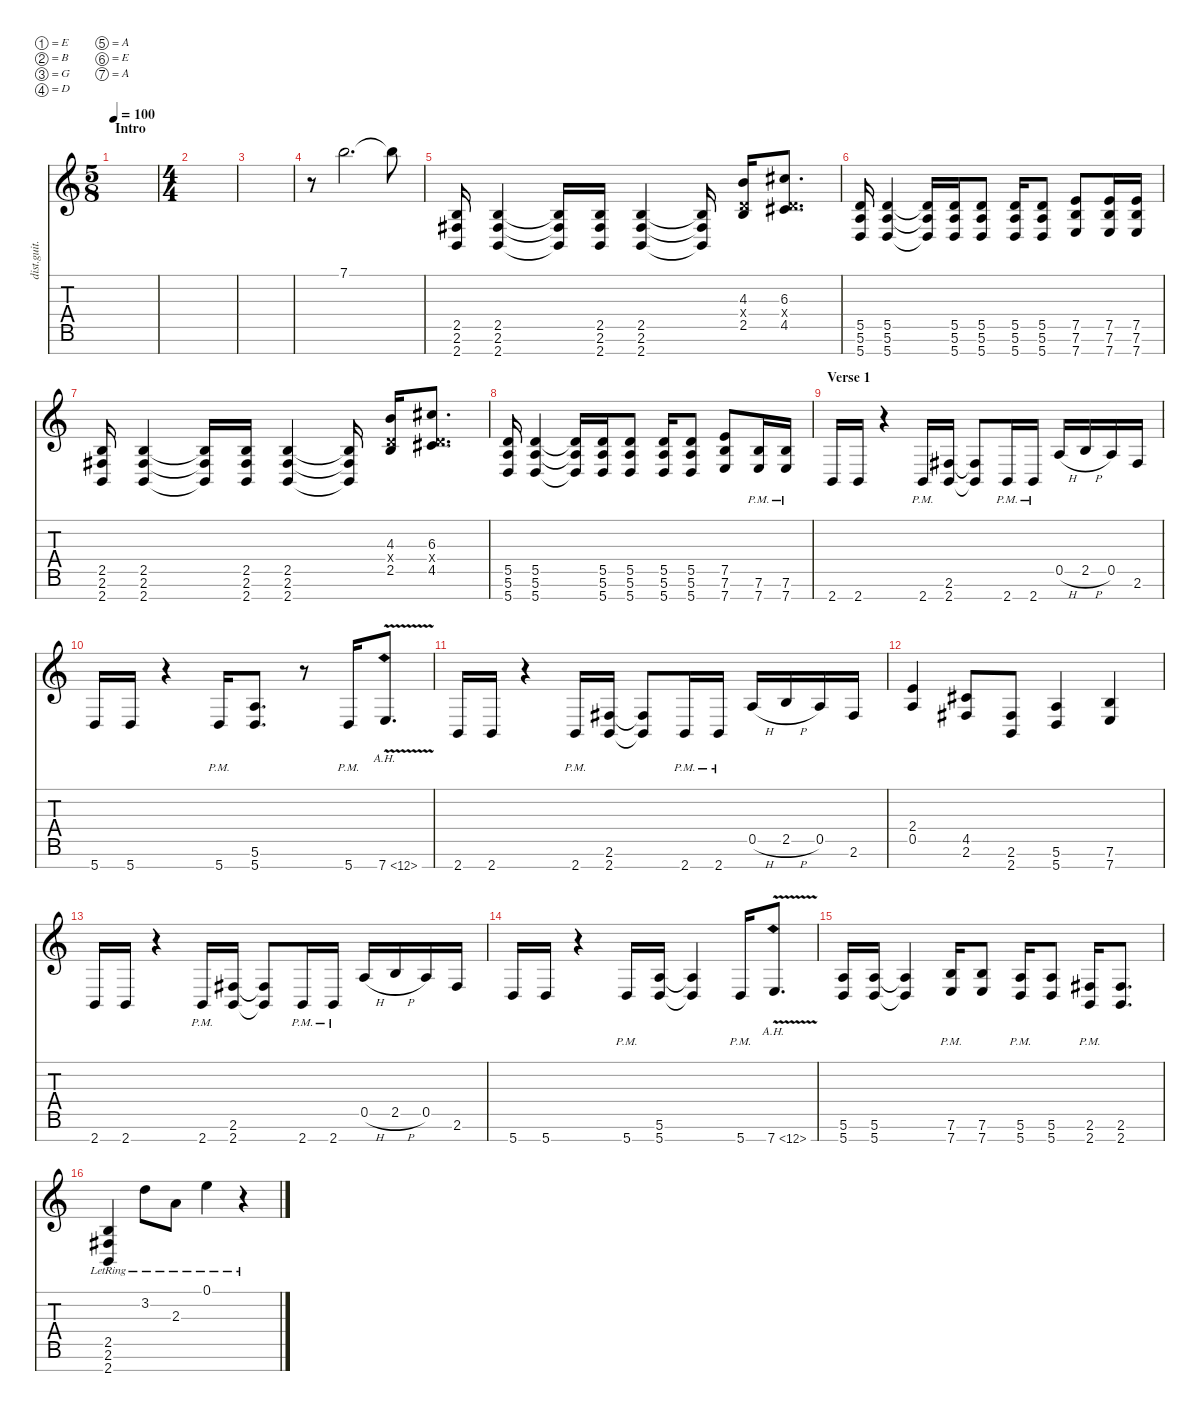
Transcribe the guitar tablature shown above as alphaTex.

\defaultSystemsLayout 4
\hideDynamics
\bracketExtendMode nobrackets
\otherSystemsTrackNameOrientation horizontal
\track ("Alex" "dist.guit.") {instrument distortionguitar}
\staff {score tabs}
\tuning (E4 B3 G3 D3 A2 E2 A1)
\ts (5 8)
\beaming (8 3 2)
\section ("" "Intro")
\tempo 100
\clef g2
\ks c
|
\ts (4 4)
\beaming (8 2 2 2 2)
|
|
r.8{beam Down} 7.1.2{d beam Down} 7.1{t}.8{beam Down} |
(2.7 2.6{acc #} 2.5).16{beam Up} (2.7 2.6{acc #} 2.5).4{beam Up} (2.7{t} 2.6{t acc #} 2.5{t}).16{beam Up} (2.7 2.6{acc #} 2.5).16{beam Up} (2.7 2.6{acc #} 2.5).4{beam Up} (2.7{t} 2.6{t acc #} 2.5{t}).16{beam Up} (2.5 4.3 0.4{x}).16{beam Up} (4.5{acc #} 6.3{acc #} 0.4{x}).8{d beam Up} |
(5.7 5.6 5.5).16{beam Up} (5.7 5.6 5.5).4{beam Up} (5.7{t} 5.6{t} 5.5{t}).16{beam Up} (5.7 5.6 5.5).16{beam Up} (5.5 5.6 5.7).8{beam Up} (5.5 5.6 5.7).16{beam Up} (5.5 5.6 5.7).8{beam Up} (7.7 7.6 7.5).8{beam Up} (7.5 7.6 7.7).16{beam Up} (7.7 7.6 7.5).16{beam Up} |
(2.7 2.6{acc #} 2.5).16{beam Up} (2.7 2.6{acc #} 2.5).4{beam Up} (2.7{t} 2.6{t acc #} 2.5{t}).16{beam Up} (2.7 2.6{acc #} 2.5).16{beam Up} (2.7 2.6{acc #} 2.5).4{beam Up} (2.7{t} 2.6{t acc #} 2.5{t}).16{beam Up} (2.5 4.3 0.4{x}).16{beam Up} (4.5{acc #} 6.3{acc #} 0.4{x}).8{d beam Up} |
(5.7 5.6 5.5).16{beam Up} (5.7 5.6 5.5).4{beam Up} (5.7{t} 5.6{t} 5.5{t}).16{beam Up} (5.7 5.6 5.5).16{beam Up} (5.5 5.6 5.7).8{beam Up} (5.5 5.6 5.7).16{beam Up} (5.5 5.6 5.7).8{beam Up} (7.7 7.6 7.5).8{beam Up} (7.6{pm} 7.7{pm}).16{beam Up} (7.7{pm} 7.6{pm}).16{beam Up} |
\section ("" "Verse 1")
2.7.16{beam Up} 2.7.16{beam Up} r.4{beam Up} 2.7{pm}.16{beam Up} (2.7 2.6{acc #}).16{beam Up} (2.7{t} 2.6{t acc #}).8{beam Up} 2.7{pm}.16{beam Up} 2.7{pm}.16{beam Up} 0.5{h}.16{beam Up} 2.5{h}.16{beam Up} 0.5.16{beam Up} 2.6{acc #}.16{beam Up} |
5.7.16{beam Up} 5.7.16{beam Up} r.4{beam Up} 5.7{pm}.16{beam Up} (5.7 5.6).8{d beam Up} r.8{beam Up} 5.7{pm}.16{beam Up} 7.7{ah 5 v}.8{d beam Up} |
2.7.16{beam Up} 2.7.16{beam Up} r.4{beam Up} 2.7{pm}.16{beam Up} (2.7 2.6{acc #}).16{beam Up} (2.7{t} 2.6{t acc #}).8{beam Up} 2.7{pm}.16{beam Up} 2.7{pm}.16{beam Up} 0.5{h}.16{beam Up} 2.5{h}.16{beam Up} 0.5.16{beam Up} 2.6{acc #}.16{beam Up} |
(0.5 2.4).4{beam Up} (2.6{acc #} 4.5{acc #}).8{beam Up} (2.7 2.6{acc #}).8{beam Up} (5.7 5.6).4{beam Up} (7.7 7.6).4{beam Up} |
2.7.16{beam Up} 2.7.16{beam Up} r.4{beam Up} 2.7{pm}.16{beam Up} (2.7 2.6{acc #}).16{beam Up} (2.7{t} 2.6{t acc #}).8{beam Up} 2.7{pm}.16{beam Up} 2.7{pm}.16{beam Up} 0.5{h}.16{beam Up} 2.5{h}.16{beam Up} 0.5.16{beam Up} 2.6{acc #}.16{beam Up} |
5.7.16{beam Up} 5.7.16{beam Up} r.4{beam Up} 5.7{pm}.16{beam Up} (5.7 5.6).16{beam Up} (5.7{t} 5.6{t}).4{beam Up} 5.7{pm}.16{beam Up} 7.7{ah 5 v}.8{d beam Up} |
(5.7 5.6).16{beam Up} (5.7 5.6).16{beam Up} (5.7{t} 5.6{t}).4{beam Up} (7.7{pm} 7.6{pm}).16{beam Up} (7.7 7.6).8{beam Up} (5.7{pm} 5.6{pm}).16{beam Up} (5.7 5.6).8{beam Up} (2.7{pm} 2.6{pm acc #}).16{beam Up} (2.7 2.6{acc #}).8{d beam Up} |
(2.7{lr} 2.6{lr acc #} 2.5{lr}).4{beam Up} 3.2{lr}.8{beam Down} 2.3{lr}.8{beam Down} 0.1{lr}.4{beam Down} r.4{beam Down}
